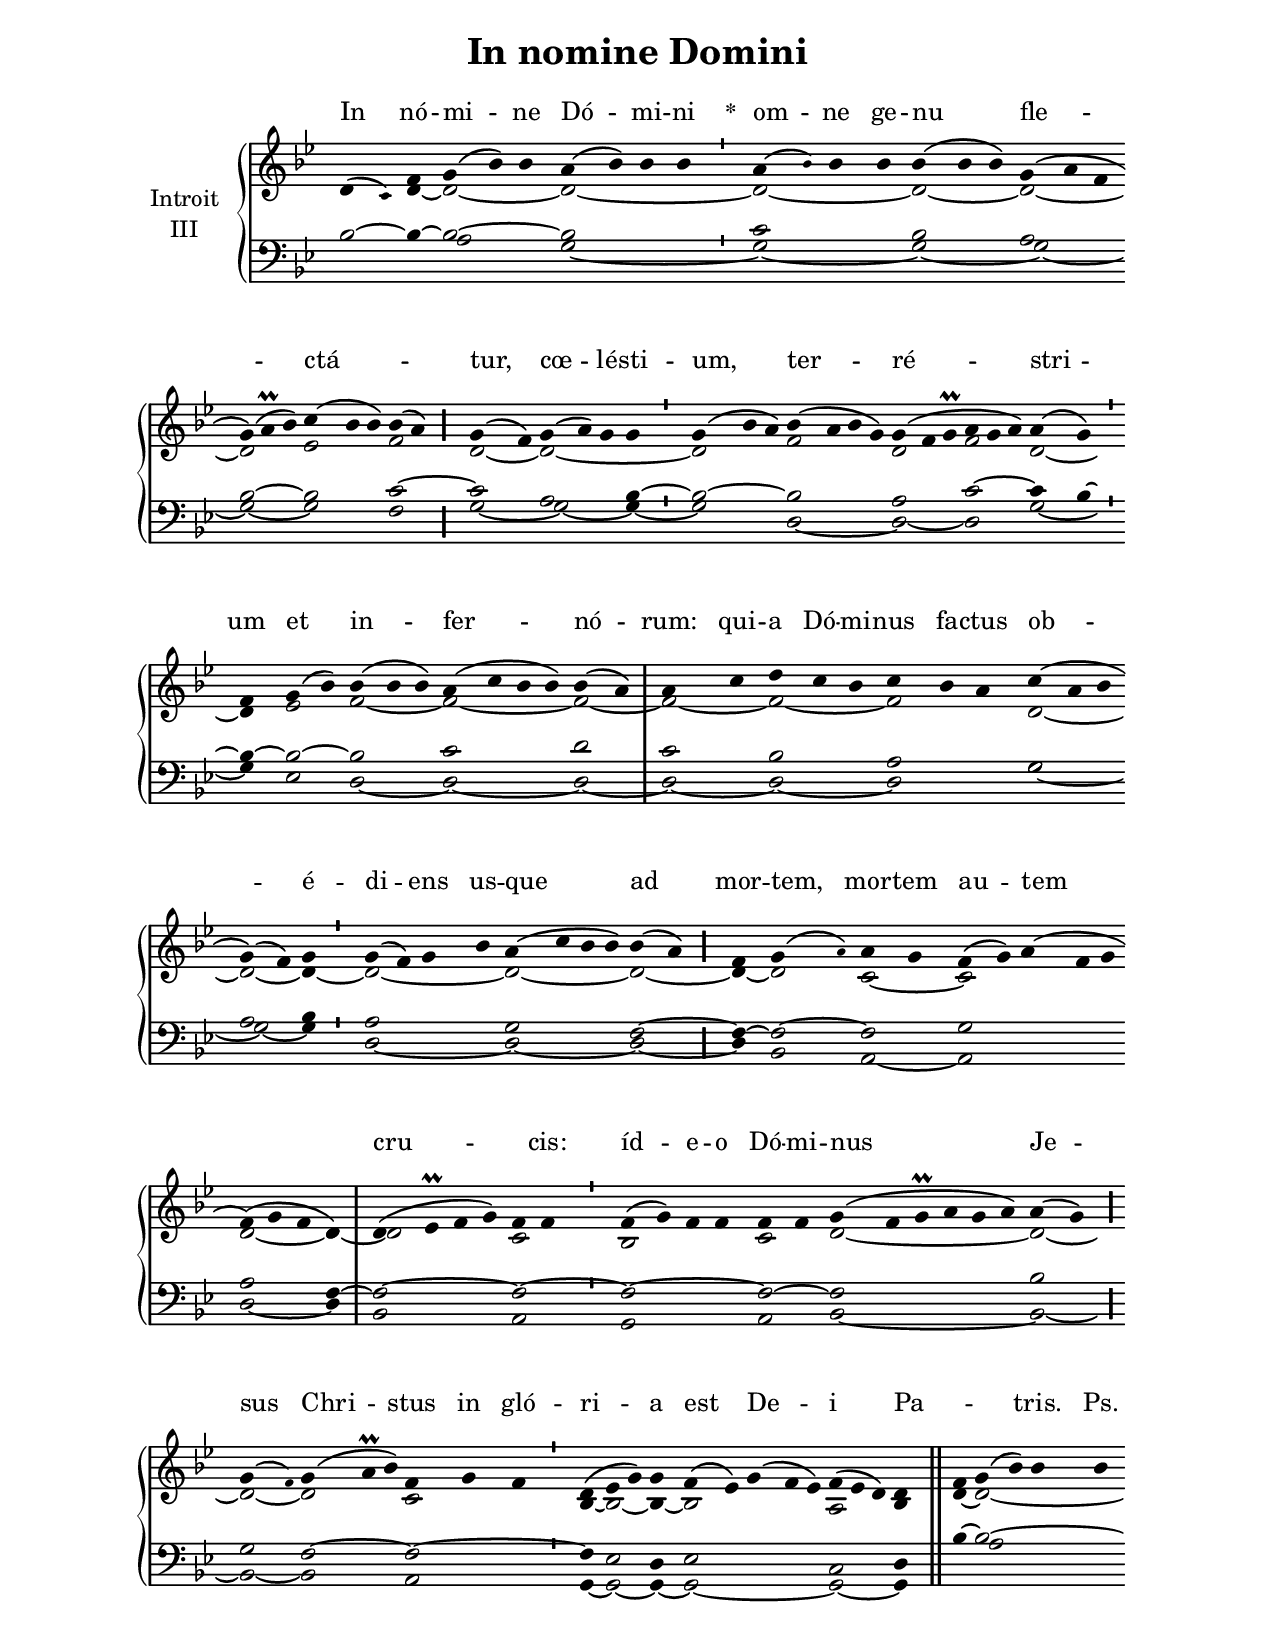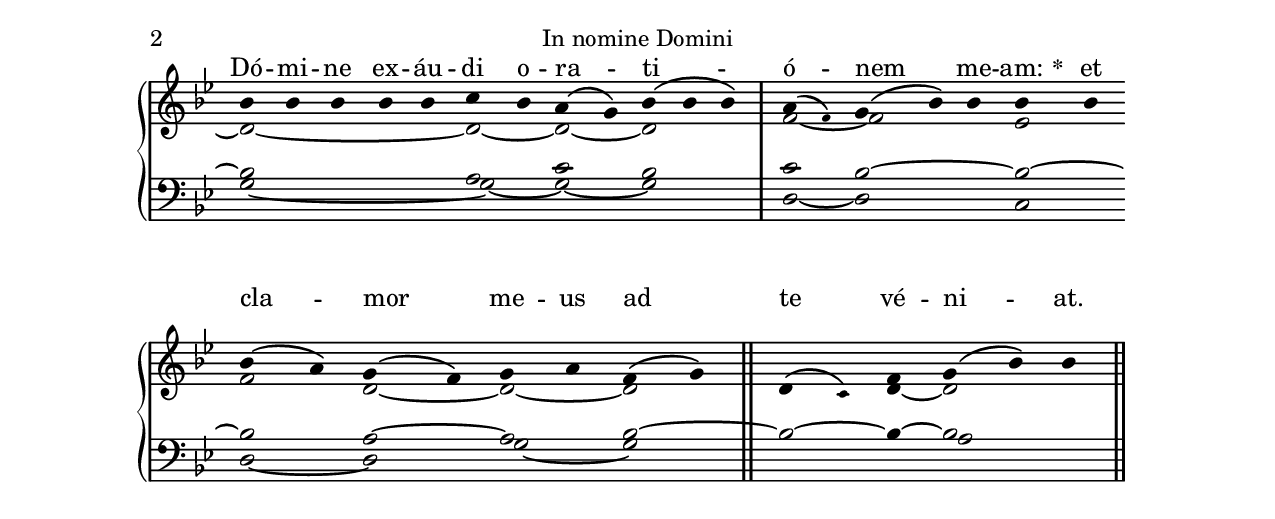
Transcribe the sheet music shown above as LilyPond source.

\version "2.18"
\include "gregorian.ly"
\include "noh2.ily"


%Page reference: page i.334
%(volume.page)

global = {
 \key bes \major
 \cadenzaOn 
}

\header {
  title = \markup \center-column {"In nomine Domini" \vspace #1 }
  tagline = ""
  composer = ""
}

\paper {
 #(include-special-characters)
  oddHeaderMarkup = \markup \fill-line {
    \line {}
    \center-column {
      \on-the-fly #first-page     " "
      \on-the-fly #not-first-page "In nomine Domini"
    }
    \line { \on-the-fly #print-page-number-check-first \fromproperty #'page:page-number-string }
  }
  evenHeaderMarkup = \markup \fill-line {
    \line { \on-the-fly #print-page-number-check-first \fromproperty #'page:page-number-string }
    \center-column { "In nomine Domini" }
    \line {}
  }
}

chantText = \lyricmode {
In nó -- mi -- ne Dó -- mi -- ni 
\set stanza = " * " om -- ne ge -- nu fle -- ctá -- _ tur, 
cœ -- lé -- sti -- um, ter -- ré -- stri -- um et in -- fer -- nó -- rum: 
qui -- a Dó -- mi -- nus fa -- ctus ob -- é -- di -- ens us -- que ad mor -- tem, 
mor -- tem au -- tem cru -- _ cis: 
íd -- e -- o Dó -- mi -- nus Je -- sus Chri -- stus 
in gló -- ri -- a est De -- i Pa -- _ _ tris. Ps. 
Dó -- mi -- ne ex -- áu -- di o -- ra -- ti -- ó -- nem me -- am: 
\set stanza = " * " 
et cla -- mor me -- us ad te vé -- ni -- at. 
In nó -- mi -- ne. }

chantMusic = {
\tieDown   d'4 ( \once \tweak #'font-size #-4 c' ) f'4 g'4 ( bes'4) bes'4 a'4 ( bes'4) bes'4 bes'4 \divisioMinima
 a'4 ( \once \tweak #'font-size #-4 bes' ) bes'4 bes'4 bes'4 ( bes'4 bes'4) g'4 ( a'4 f'4 \forceBreak
) g'4 ( a'\prall bes'4) c''4 ( bes'4 bes'4) bes'4 ( a'4) \divisioMaior
 g'4 ( f'4) g'4 ( a'4) g'4 g'4 \divisioMinima
 g'4 ( bes'4 a'4) bes'4 ( a'4 bes'4 g'4) g'4 ( f'4 g'\prall a'4 g'4 a'4) a'4 ( g'4) \divisioMinima \forceBreak

 f'4 g'4 ( bes'4) bes'4 ( bes'4 bes'4) a'4 ( c''4 bes'4 bes'4) bes'4 ( a'4) \divisioMaxima
 a'4 c''4 d''4 c''4 bes'4 c''4 bes'4 a'4 c''4 ( a'4 bes'4 \forceBreak
) g'4 ( f'4) g'4 \divisioMinima
 g'4 ( f'4) g'4 bes'4 a'4 ( c''4 bes'4 bes'4) bes'4 ( a'4) \divisioMaior
 f'4 g'4 ( \once \tweak #'font-size #-4 a' ) a'4 g'4 f'4 ( g'4) a'4 ( f'4 g'4 \forceBreak
) f'4 ( g'4 f'4 d'4) \divisioMaxima
 d'4 ( ees'\prall f'4 g'4) f'4 f'4 \divisioMinima
 f'4 ( g'4) f'4 f'4 f'4 f'4 g'4 ( f'4 g'\prall a'4 g'4 a'4) a'4 ( g'4) \divisioMaior \forceBreak

 g'4 ( \once \tweak #'font-size #-4 f' ) g'4 ( a'\prall bes'4) f'4 g'4 f'4 \divisioMinima
 d'4 ( ees'4 g'4) g'4 f'4 ( ees'4) g'4 ( f'4 ees'4) f'4 ( ees'4 d'4) d'4 \finalis
 f'4 g'4 ( bes'4) bes'4 bes'4 \forceBreak
 bes'4 bes'4 bes'4 bes'4 bes'4 c''4 bes'4 a'4 ( g'4) bes'4 ( bes'4 bes'4) \divisioMaxima
 a'4 ( \once \tweak #'font-size #-4 f' ) g'4 ( bes'4) bes'4 bes'4 bes'4 \forceBreak
 bes'4 ( a'4) g'4 ( f'4) g'4 a'4 f'4 ( g'4) \finalis
 d'4 ( \once \tweak #'font-size #-4 c' ) f'4 g'4 ( bes'4) bes'4 \finalis

}

altoMusic = {
r2 d'4 ~ d'2*3/2 ~ d'2*4/2 ~ \divisioMinima
d'2*4/2 ~ d'2*3/2 ~ d'2*3/2 ~ d'2*3/2 ees'2*3/2 f'2 \divisioMaior
d'2 ~ d'2*4/2 ~ \divisioMinima
d'2*3/2 f'2*4/2 d'2*3/2 f'2*3/2 d'2 ~ \divisioMinima
d'4 ees'2 f'2*3/2 ~ f'2*4/2 ~ f'2 ~ \divisioMaxima
f'2 ~ f'2*3/2 ~ f'2*3/2 d'2*3/2 ~ d'2 ~ d'4 ~ \divisioMinima
d'2*4/2 ~ d'2*4/2 ~ d'2 ~ \divisioMaior
d'4 ~ d'2 c'2 ~ c'2*5/2 d'2*3/2 ~ d'4 ~ \divisioMaxima
d'2*4/2 c'2 \divisioMinima
bes2*4/2 c'2 d'2*6/2 ~ d'2 ~ \divisioMaior
d'2 ~ d'2*3/2 c'2*3/2 \divisioMinima
bes4 ~ bes2 ~ bes4 ~ bes2*5/2 a2*3/2 bes4 \finalis
d'4 ~ d'2*4/2 ~ d'2*5/2 ~ d'2 ~ d'2 ~ d'2*3/2 \divisioMaxima
f'2 ~ f'2*3/2 ees'2 f'2 d'2 ~ d'2 ~ d'2 \finalis
r2 d'4 ~ d'2*3/2 \finalis
}

tenorMusic = {
bes2 ~ bes4 ~ bes2*3/2 ~ bes2*4/2 \divisioMinima
c'2*4/2 bes2*3/2 a2*3/2 bes2*3/2 ~ bes2*3/2 c'2 ~ \divisioMaior
c'2 a2*3/2 bes4 ~ \divisioMinima
bes2*3/2 ~ bes2*4/2 a2*3/2 c'2*3/2 ~ c'4 bes4 ~ \divisioMinima
bes4 ~ bes2 ~ bes2*3/2 c'2*4/2 d'2 \divisioMaxima
c'2 bes2*3/2 a2*3/2 g2*3/2 a2 bes4 \divisioMinima
a2*4/2 g2*4/2 f2 ~ \divisioMaior
f4 ~ f2 ~ f2 g2*5/2 a2*3/2 f4 ~ \divisioMaxima
f2*4/2 ~ f2 ~ \divisioMinima
f2*4/2 ~ f2 ~ f2*6/2 bes2 \divisioMaior
g2 f2*3/2 ~ f2*3/2 ~ \divisioMinima
f4 ees2 d4 ees2*5/2 c2*3/2 d4 \finalis
bes4 ~ bes2*4/2 ~ bes2*5/2 a2 c'2 bes2*3/2 \divisioMaxima
c'2 bes2*3/2 ~ bes2 ~ bes2 a2 ~ a2 bes2 ~ \finalis
bes2 ~ bes4 ~ bes2*3/2 \finalis
}

bassMusic = {
r2 r4 a2*3/2 g2*4/2 ~ \divisioMinima
g2*4/2 ~ g2*3/2 ~ g2*3/2 ~ g2*3/2 ~ g2*3/2 f2 \divisioMaior
g2 ~ g2*3/2 ~ g4 ~ \divisioMinima
g2*3/2 d2*4/2 ~ d2*3/2 ~ d2*3/2 g2 ~ \divisioMinima
g4 ees2 d2*3/2 ~ d2*4/2 ~ d2 ~ \divisioMaxima
d2 ~ d2*3/2 ~ d2*3/2 g2*3/2 ~ g2 ~ g4 \divisioMinima
d2*4/2 ~ d2*4/2 ~ d2 ~ \divisioMaior
d4 bes,2 a,2 ~ a,2*5/2 d2*3/2 ~ d4 \divisioMaxima
bes,2*4/2 a,2 \divisioMinima
g,2*4/2 a,2 bes,2*6/2 ~ bes,2 ~ \divisioMaior
bes,2 ~ bes,2*3/2 a,2*3/2 \divisioMinima
g,4 ~ g,2 ~ g,4 ~ g,2*5/2 ~ g,2*3/2 ~ g,4 \finalis
r4 a2*4/2 g2*5/2 ~ g2 ~ g2 ~ g2*3/2 \divisioMaxima
d2 ~ d2*3/2 c2 d2 ~ d2 g2 ~ g2 \finalis
r2*3/2 a2*3/2 \finalis
}

voiceLines = {
\voiceLineStyle


}

\score{
  <<
    \new GrandStaff <<
      \set GrandStaff.autoBeaming = ##f
      \set GrandStaff.instrumentName = \markup \center-column {
        "Introit"
        "III"
      }
      \new Staff = up <<
        \new Voice = "chant" {
          \voiceOne \global \chantMusic
        }
        \new Voice {
          \voiceTwo \global \altoMusic
        }
      >>

      \new Staff = down <<
        \clef bass
        \new Voice {
          \voiceOne \global \tenorMusic
        }
        \new Voice {
          \voiceTwo \global \bassMusic
        }
	\new Voice {
        \voiceThree \global \voiceLines
        }
      >>
    >>
    \new Lyrics \lyricsto chant {
      \chantText
    }
  >>
  \layout{
  }
  \midi{
    \tempo 4 = 125
  }
}
